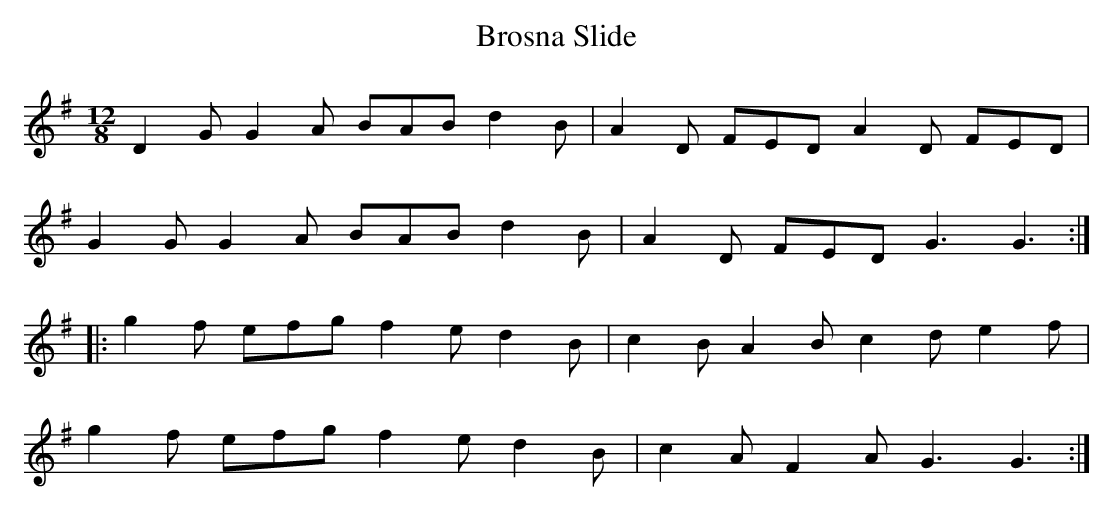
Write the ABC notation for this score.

X:1
T: Brosna Slide
M: 12/8
L: 1/8
K: Gmaj
D2G G2A BAB d2B|A2D FED A2D FED|
G2G G2A BAB d2B|A2D FED G3 G3 :|
|:g2f efg f2e d2B|c2B A2B c2d e2f|
g2f efg f2e d2B|c2A F2A G3 G3 :|
